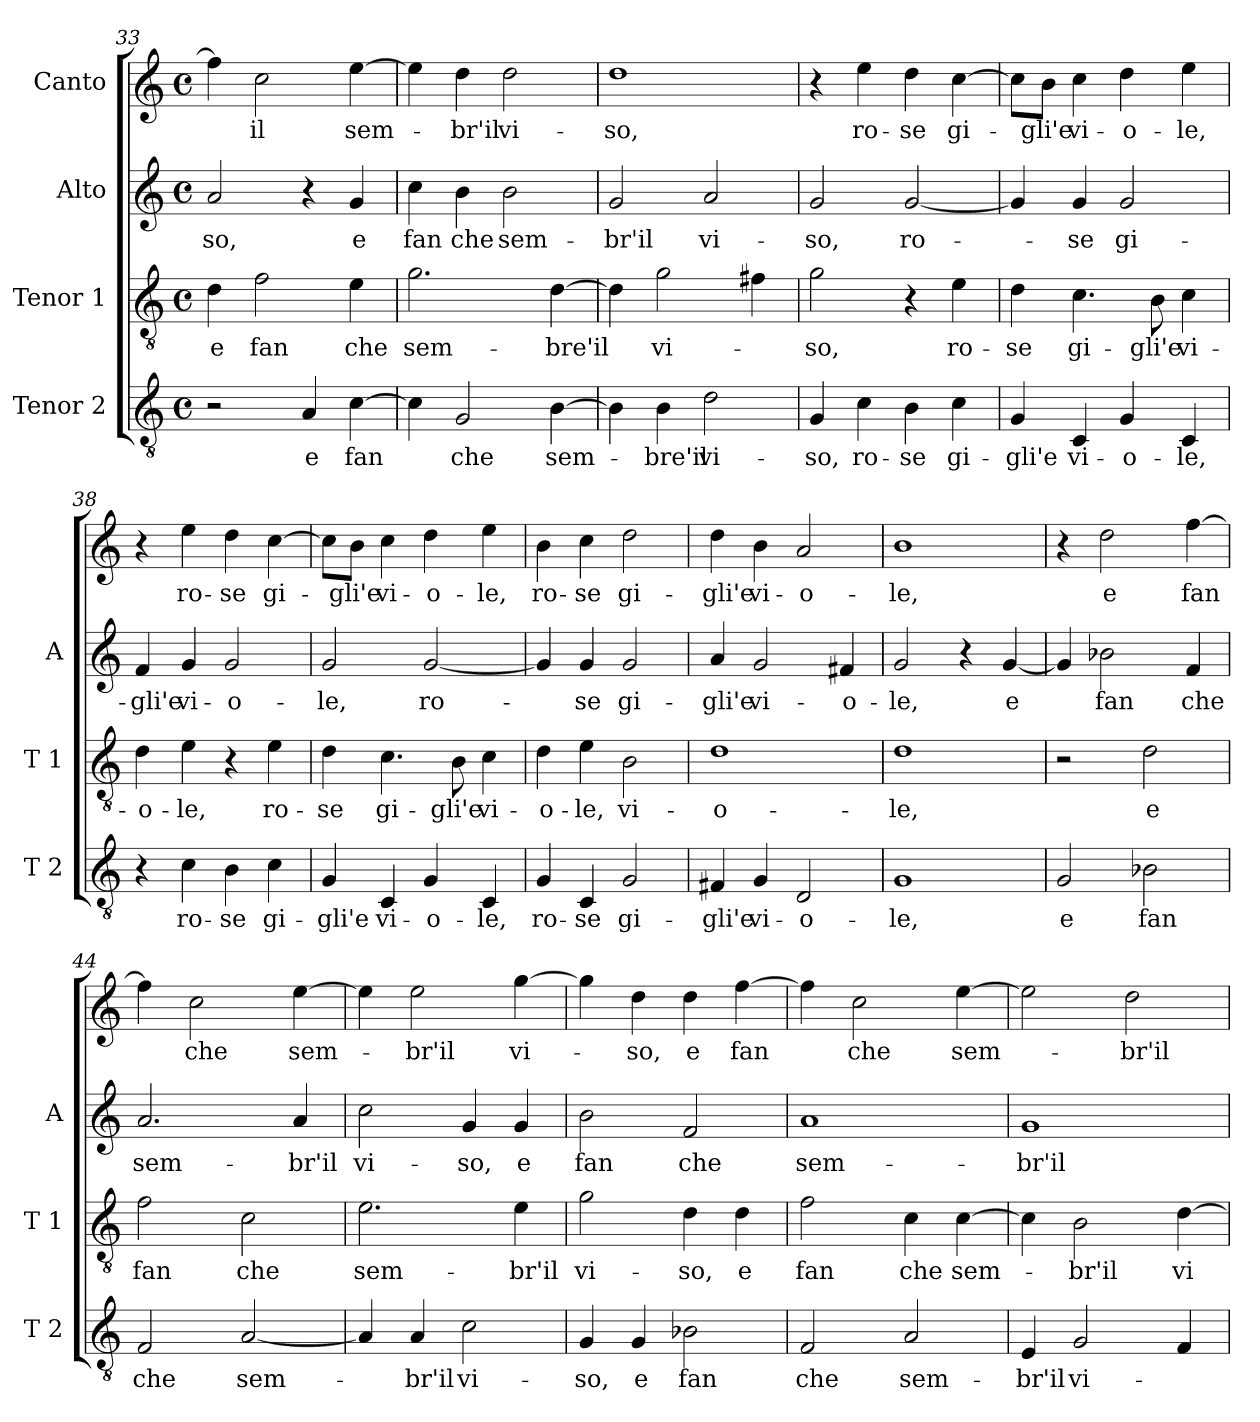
**kern	**text	**kern	**text	**kern	**text	**kern	**text
*part4	*part4	*part3	*part3	*part2	*part2	*part1	*part1
*staff4	*staff4	*staff3	*staff3	*staff2	*staff2	*staff1	*staff1
*I"Tenor 2	*	*I"Tenor 1	*	*I"Alto	*	*I"Canto	*
*I'T 2	*	*I'T 1	*	*I'A	*	*	*
*clefGv2	*	*clefGv2	*	*clefG2	*	*clefG2	*
*k[]	*	*k[]	*	*k[]	*	*k[]	*
*C:	*	*C:	*	*C:	*	*C:	*
*M4/4	*	*M4/4	*	*M4/4	*	*M4/4	*
*met(c)	*	*met(c)	*	*met(c)	*	*met(c)	*
=33	=33	=33	=33	=33	=33	=33	=33
!	!	!	!LO:LY:b	!	!LO:LY:b	!	!
2r	.	4d\	e	2a/	-so,	4ff\]	.
!	!	!	!LO:LY:b	!	!	!	!LO:LY:b
.	.	2f\	fan	.	.	2cc\	il
!	!LO:LY:b	!	!	!	!	!	!
4A/	e	.	.	4r	.	.	.
!	!LO:LY:b	!	!LO:LY:b	!	!LO:LY:b	!	!LO:LY:b
[4c\	fan	4e\	che	4g/	e	[4ee\	sem-
=34	=34	=34	=34	=34	=34	=34	=34
!	!	!	!LO:LY:b	!	!LO:LY:b	!	!
4c\]	.	2.g\	sem-	4cc\	fan	4ee\]	.
!	!LO:LY:b	!	!	!	!LO:LY:b	!	!LO:LY:b
2G/	che	.	.	4b\	che	4dd\	-br'il
!	!	!	!	!	!LO:LY:b	!	!LO:LY:b
.	.	.	.	2b\	sem-	2dd\	vi-
!	!LO:LY:b	!	!LO:LY:b	!	!	!	!
[4B\	sem-	[4d\	-bre'il	.	.	.	.
=35	=35	=35	=35	=35	=35	=35	=35
!	!	!	!	!	!LO:LY:b	!	!LO:LY:b
4B\]	.	4d\]	.	2g/	-br'il	1dd	-so,
!	!LO:LY:b	!	!LO:LY:b	!	!	!	!
4B\	-bre'il	2g\	vi-	.	.	.	.
!	!LO:LY:b	!	!	!	!LO:LY:b	!	!
2d\	vi-	.	.	2a/	vi-	.	.
.	.	4f#X\	.	.	.	.	.
=36	=36	=36	=36	=36	=36	=36	=36
!	!LO:LY:b	!	!LO:LY:b	!	!LO:LY:b	!	!
4G/	-so,	2g\	-so,	2g/	-so,	4r	.
!	!LO:LY:b	!	!	!	!	!	!LO:LY:b
4c\	ro-	.	.	.	.	4ee\	ro-
!	!LO:LY:b	!	!	!	!LO:LY:b	!	!LO:LY:b
4B\	-se	4r	.	[2g/	ro-	4dd\	-se
!	!LO:LY:b	!	!LO:LY:b	!	!	!	!LO:LY:b
4c\	gi-	4e\	ro-	.	.	[4cc\	gi-
!!LO:PB:g=z
=37	=37	=37	=37	=37	=37	=37	=37
!	!LO:LY:b	!	!LO:LY:b	!	!	!	!
4G/	-gli'e	4d\	-se	4g/]	.	8cc\L]	.
!	!	!	!	!	!	!	!LO:LY:b
.	.	.	.	.	.	8b\J	-gli'e
!	!LO:LY:b	!	!LO:LY:b	!	!LO:LY:b	!	!LO:LY:b
4C/	vi-	4.c\	gi-	4g/	-se	4cc\	vi-
!	!LO:LY:b	!	!	!	!LO:LY:b	!	!LO:LY:b
4G/	-o-	.	.	2g/	gi-	4dd\	-o-
!	!	!	!LO:LY:b	!	!	!	!
.	.	8B\	-gli'e	.	.	.	.
!	!LO:LY:b	!	!LO:LY:b	!	!	!	!LO:LY:b
4C/	-le,	4c\	vi-	.	.	4ee\	-le,
=38	=38	=38	=38	=38	=38	=38	=38
!	!	!	!LO:LY:b	!	!LO:LY:b	!	!
4r	.	4d\	-o-	4f/	-gli'e	4r	.
!	!LO:LY:b	!	!LO:LY:b	!	!LO:LY:b	!	!LO:LY:b
4c\	ro-	4e\	-le,	4g/	vi-	4ee\	ro-
!	!LO:LY:b	!	!	!	!LO:LY:b	!	!LO:LY:b
4B\	-se	4r	.	2g/	-o-	4dd\	-se
!	!LO:LY:b	!	!LO:LY:b	!	!	!	!LO:LY:b
4c\	gi-	4e\	ro-	.	.	[4cc\	gi-
=39	=39	=39	=39	=39	=39	=39	=39
!	!LO:LY:b	!	!LO:LY:b	!	!LO:LY:b	!	!
4G/	-gli'e	4d\	-se	2g/	-le,	8cc\L]	.
!	!	!	!	!	!	!	!LO:LY:b
.	.	.	.	.	.	8b\J	-gli'e
!	!LO:LY:b	!	!LO:LY:b	!	!	!	!LO:LY:b
4C/	vi-	4.c\	gi-	.	.	4cc\	vi-
!	!LO:LY:b	!	!	!	!LO:LY:b	!	!LO:LY:b
4G/	-o-	.	.	[2g/	ro-	4dd\	-o-
!	!	!	!LO:LY:b	!	!	!	!
.	.	8B\	-gli'e	.	.	.	.
!	!LO:LY:b	!	!LO:LY:b	!	!	!	!LO:LY:b
4C/	-le,	4c\	vi-	.	.	4ee\	-le,
=40	=40	=40	=40	=40	=40	=40	=40
!	!LO:LY:b	!	!LO:LY:b	!	!	!	!LO:LY:b
4G/	ro-	4d\	-o-	4g/]	.	4b\	ro-
!	!LO:LY:b	!	!LO:LY:b	!	!LO:LY:b	!	!LO:LY:b
4C/	-se	4e\	-le,	4g/	-se	4cc\	-se
!	!LO:LY:b	!	!LO:LY:b	!	!LO:LY:b	!	!LO:LY:b
2G/	gi-	2B\	vi-	2g/	gi-	2dd\	gi-
=41	=41	=41	=41	=41	=41	=41	=41
!	!LO:LY:b	!	!LO:LY:b	!	!LO:LY:b	!	!LO:LY:b
4F#X/	-gli'e	1d	-o-	4a/	-gli'e	4dd\	-gli'e
!	!LO:LY:b	!	!	!	!LO:LY:b	!	!LO:LY:b
4G/	vi-	.	.	2g/	vi-	4b\	vi-
!	!LO:LY:b	!	!	!	!	!	!LO:LY:b
2D/	-o-	.	.	.	.	2a/	-o-
!	!	!	!	!	!LO:LY:b	!	!
.	.	.	.	4f#X/	-o-	.	.
=42	=42	=42	=42	=42	=42	=42	=42
!	!LO:LY:b	!	!LO:LY:b	!	!LO:LY:b	!	!LO:LY:b
1G	-le,	1d	-le,	2g/	-le,	1b	-le,
.	.	.	.	4r	.	.	.
!	!	!	!	!	!LO:LY:b	!	!
.	.	.	.	[4g/	e	.	.
!!LO:LB:g=z
=43	=43	=43	=43	=43	=43	=43	=43
!	!LO:LY:b	!	!	!	!	!	!
2G/	e	2r	.	4g/]	.	4r	.
!	!	!	!	!	!LO:LY:b	!	!LO:LY:b
.	.	.	.	2b-X\	fan	2dd\	e
!	!LO:LY:b	!	!LO:LY:b	!	!	!	!
2B-X\	fan	2d\	e	.	.	.	.
!	!	!	!	!	!LO:LY:b	!	!LO:LY:b
.	.	.	.	4f/	che	[4ff\	fan
=44	=44	=44	=44	=44	=44	=44	=44
!	!LO:LY:b	!	!LO:LY:b	!	!LO:LY:b	!	!
2F/	che	2f\	fan	2.a/	sem-	4ff\]	.
!	!	!	!	!	!	!	!LO:LY:b
.	.	.	.	.	.	2cc\	che
!	!LO:LY:b	!	!LO:LY:b	!	!	!	!
[2A/	sem-	2c\	che	.	.	.	.
!	!	!	!	!	!LO:LY:b	!	!LO:LY:b
.	.	.	.	4a/	-br'il	[4ee\	sem-
=45	=45	=45	=45	=45	=45	=45	=45
!	!	!	!LO:LY:b	!	!LO:LY:b	!	!
4A/]	.	2.e\	sem-	2cc\	vi-	4ee\]	.
!	!LO:LY:b	!	!	!	!	!	!LO:LY:b
4A/	-br'il	.	.	.	.	2ee\	-br'il
!	!LO:LY:b	!	!	!	!LO:LY:b	!	!
2c\	vi-	.	.	4g/	-so,	.	.
!	!	!	!LO:LY:b	!	!LO:LY:b	!	!LO:LY:b
.	.	4e\	-br'il	4g/	e	[4gg\	vi-
=46	=46	=46	=46	=46	=46	=46	=46
!	!LO:LY:b	!	!LO:LY:b	!	!LO:LY:b	!	!
4G/	-so,	2g\	vi-	2b\	fan	4gg\]	.
!	!LO:LY:b	!	!	!	!	!	!LO:LY:b
4G/	e	.	.	.	.	4dd\	-so,
!	!LO:LY:b	!	!LO:LY:b	!	!LO:LY:b	!	!LO:LY:b
2B-X\	fan	4d\	-so,	2f/	che	4dd\	e
!	!	!	!LO:LY:b	!	!	!	!LO:LY:b
.	.	4d\	e	.	.	[4ff\	fan
=47	=47	=47	=47	=47	=47	=47	=47
!	!LO:LY:b	!	!LO:LY:b	!	!LO:LY:b	!	!
2F/	che	2f\	fan	1a	sem-	4ff\]	.
!	!	!	!	!	!	!	!LO:LY:b
.	.	.	.	.	.	2cc\	che
!	!LO:LY:b	!	!LO:LY:b	!	!	!	!
2A/	sem-	4c\	che	.	.	.	.
!	!	!	!LO:LY:b	!	!	!	!LO:LY:b
.	.	[4c\	sem-	.	.	[4ee\	sem-
=48	=48	=48	=48	=48	=48	=48	=48
!	!LO:LY:b	!	!	!	!LO:LY:b	!	!
4E/	-br'il	4c\]	.	1g	-br'il	2ee\]	.
!	!LO:LY:b	!	!LO:LY:b	!	!	!	!
2G/	vi-	2B\	-br'il	.	.	.	.
!	!	!	!	!	!	!	!LO:LY:b
.	.	.	.	.	.	2dd\	-br'il
!	!	!	!LO:LY:b	!	!	!	!
4F/	.	[4d\	vi-	.	.	.	.
=	=	=	=	=	=	=	=
*-	*-	*-	*-	*-	*-	*-	*-
